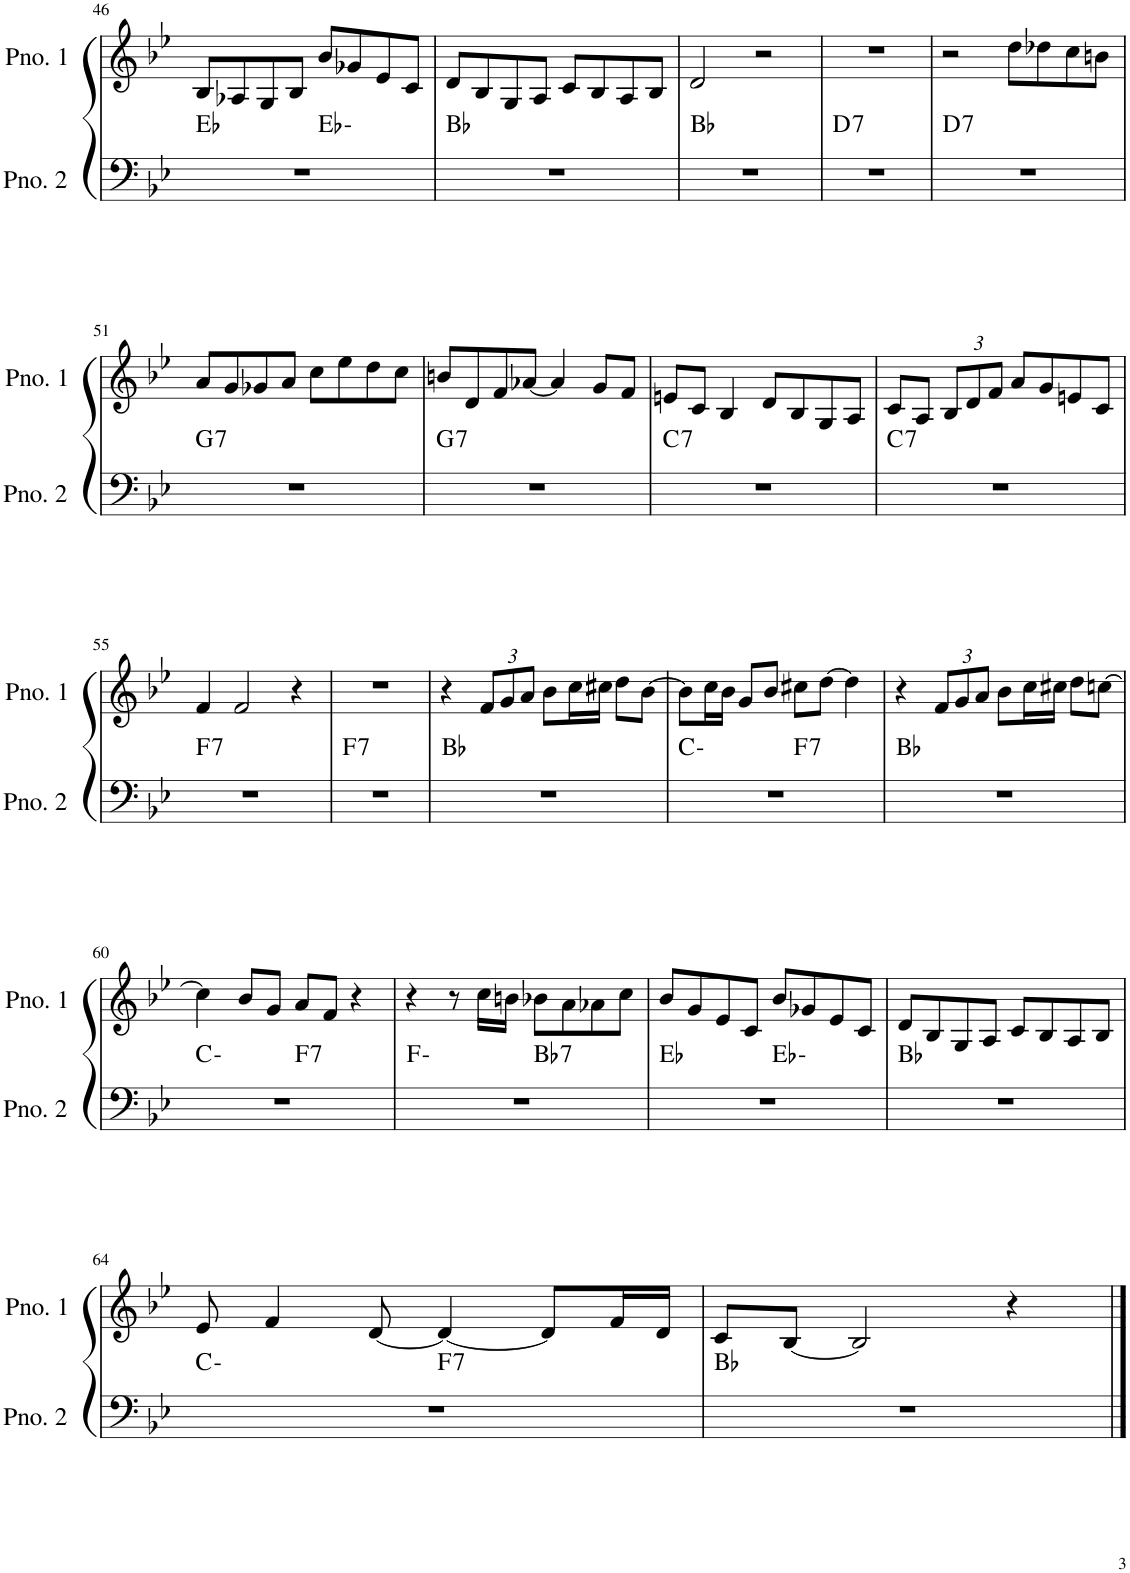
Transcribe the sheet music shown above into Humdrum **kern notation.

**kern	**harte	**kern
*part2	*part2	*part1
*staff2	*	*staff1
*I"ピアノ 2	*	*I"ピアノ 1
!!LO:PB:g=z
*clefF4	*	*clefG2
*k[b-e-]	*	*k[b-e-]
*M4/4	*	*M4/4
=46	=46	=46
*^	*	*
1r	2ryy	Eb:maj	8B-/L
.	.	.	8A-X/
.	.	.	8G/
.	.	.	8B-/J
.	2ryy	Eb:min	8b-/L
.	.	.	8g-X/
.	.	.	8e-/
.	.	.	8c/J
*v	*v	*	*
=47	=47	=47
1r	Bb:maj	8d/L
.	.	8B-/
.	.	8G/
.	.	8A/J
.	.	8c/L
.	.	8B-/
.	.	8A/
.	.	8B-/J
=48	=48	=48
1r	Bb:maj	2d/
.	.	2r
=49	=49	=49
!	!LO:H:kt=7	!
1r	D:7	1r
=50	=50	=50
!	!LO:H:kt=7	!
1r	D:7	2r
.	.	8dd\L
.	.	8dd-X\
.	.	8cc\
.	.	8bn\J
!!LO:LB:g=z
=51	=51	=51
!	!LO:H:kt=7	!
1r	G:7	8a/L
.	.	8g/
.	.	8g-X/
.	.	8a/J
.	.	8cc\L
.	.	8ee-\
.	.	8dd\
.	.	8cc\J
=52	=52	=52
!	!LO:H:kt=7	!
1r	G:7	8bn/L
.	.	8d/
.	.	8f/
.	.	[8a-X/J
.	.	4a-/]
.	.	8g/L
.	.	8f/J
=53	=53	=53
!	!LO:H:kt=7	!
1r	C:7	8en/L
.	.	8c/J
.	.	4B-/
.	.	8d/L
.	.	8B-/
.	.	8G/
.	.	8A/J
=54	=54	=54
!	!LO:H:kt=7	!
1r	C:7	8c/L
.	.	8A/J
*	*	*Xbrackettup
.	.	12B-/L
.	.	12d/
.	.	12f/J
.	.	8a/L
.	.	8g/
.	.	8en/
.	.	8c/J
!!LO:LB:g=z
=55	=55	=55
!	!LO:H:kt=7	!
1r	F:7	4f/
.	.	2f/
.	.	4r
=56	=56	=56
!	!LO:H:kt=7	!
1r	F:7	1r
=57	=57	=57
1r	Bb:maj	4r
.	.	12f/L
.	.	12g/
.	.	12a/J
.	.	8b-\L
.	.	16cc\L
.	.	16cc#X\JJ
.	.	8dd\L
.	.	[8b-\J
=58	=58	=58
*^	*	*
1r	2ryy	C:min	8b-\L]
.	.	.	16cc\L
.	.	.	16b-\JJ
.	.	.	8g/L
.	.	.	8b-/J
!	!	!LO:H:kt=7	!
.	2ryy	F:7	8cc#X\L
.	.	.	[8dd\J
.	.	.	4dd\]
*v	*v	*	*
=59	=59	=59
1r	Bb:maj	4r
.	.	12f/L
.	.	12g/
.	.	12a/J
.	.	8b-\L
.	.	16cc\L
.	.	16cc#X\JJ
.	.	8dd\L
.	.	[8ccn\J
!!LO:LB:g=z
=60	=60	=60
*^	*	*
1r	2ryy	C:min	4cc\]
.	.	.	8b-/L
.	.	.	8g/J
!	!	!LO:H:kt=7	!
.	2ryy	F:7	8a/L
.	.	.	8f/J
.	.	.	4r
=61	=61	=61	=61
1r	2ryy	F:min	4r
.	.	.	8r
.	.	.	16cc\LL
.	.	.	16bn\JJ
!	!	!LO:H:kt=7	!
.	2ryy	Bb:7	8b-X\L
.	.	.	8a\
.	.	.	8a-X\
.	.	.	8cc\J
=62	=62	=62	=62
1r	2ryy	Eb:maj	8b-/L
.	.	.	8g/
.	.	.	8e-/
.	.	.	8c/J
.	2ryy	Eb:min	8b-/L
.	.	.	8g-X/
.	.	.	8e-/
.	.	.	8c/J
*v	*v	*	*
=63	=63	=63
1r	Bb:maj	8d/L
.	.	8B-/
.	.	8G/
.	.	8A/J
.	.	8c/L
.	.	8B-/
.	.	8A/
.	.	8B-/J
!!LO:LB:g=z
=64	=64	=64
*^	*	*
1r	2ryy	C:min	8e-/
.	.	.	4f/
.	.	.	[8d/
!	!	!LO:H:kt=7	!
.	2ryy	F:7	4d/_
.	.	.	8d/L]
.	.	.	16f/L
.	.	.	16d/JJ
*v	*v	*	*
=65	=65	=65
1r	Bb:maj	8c/L
.	.	[8B-/J
.	.	2B-/]
.	.	4r
==	==	==
*-	*-	*-
